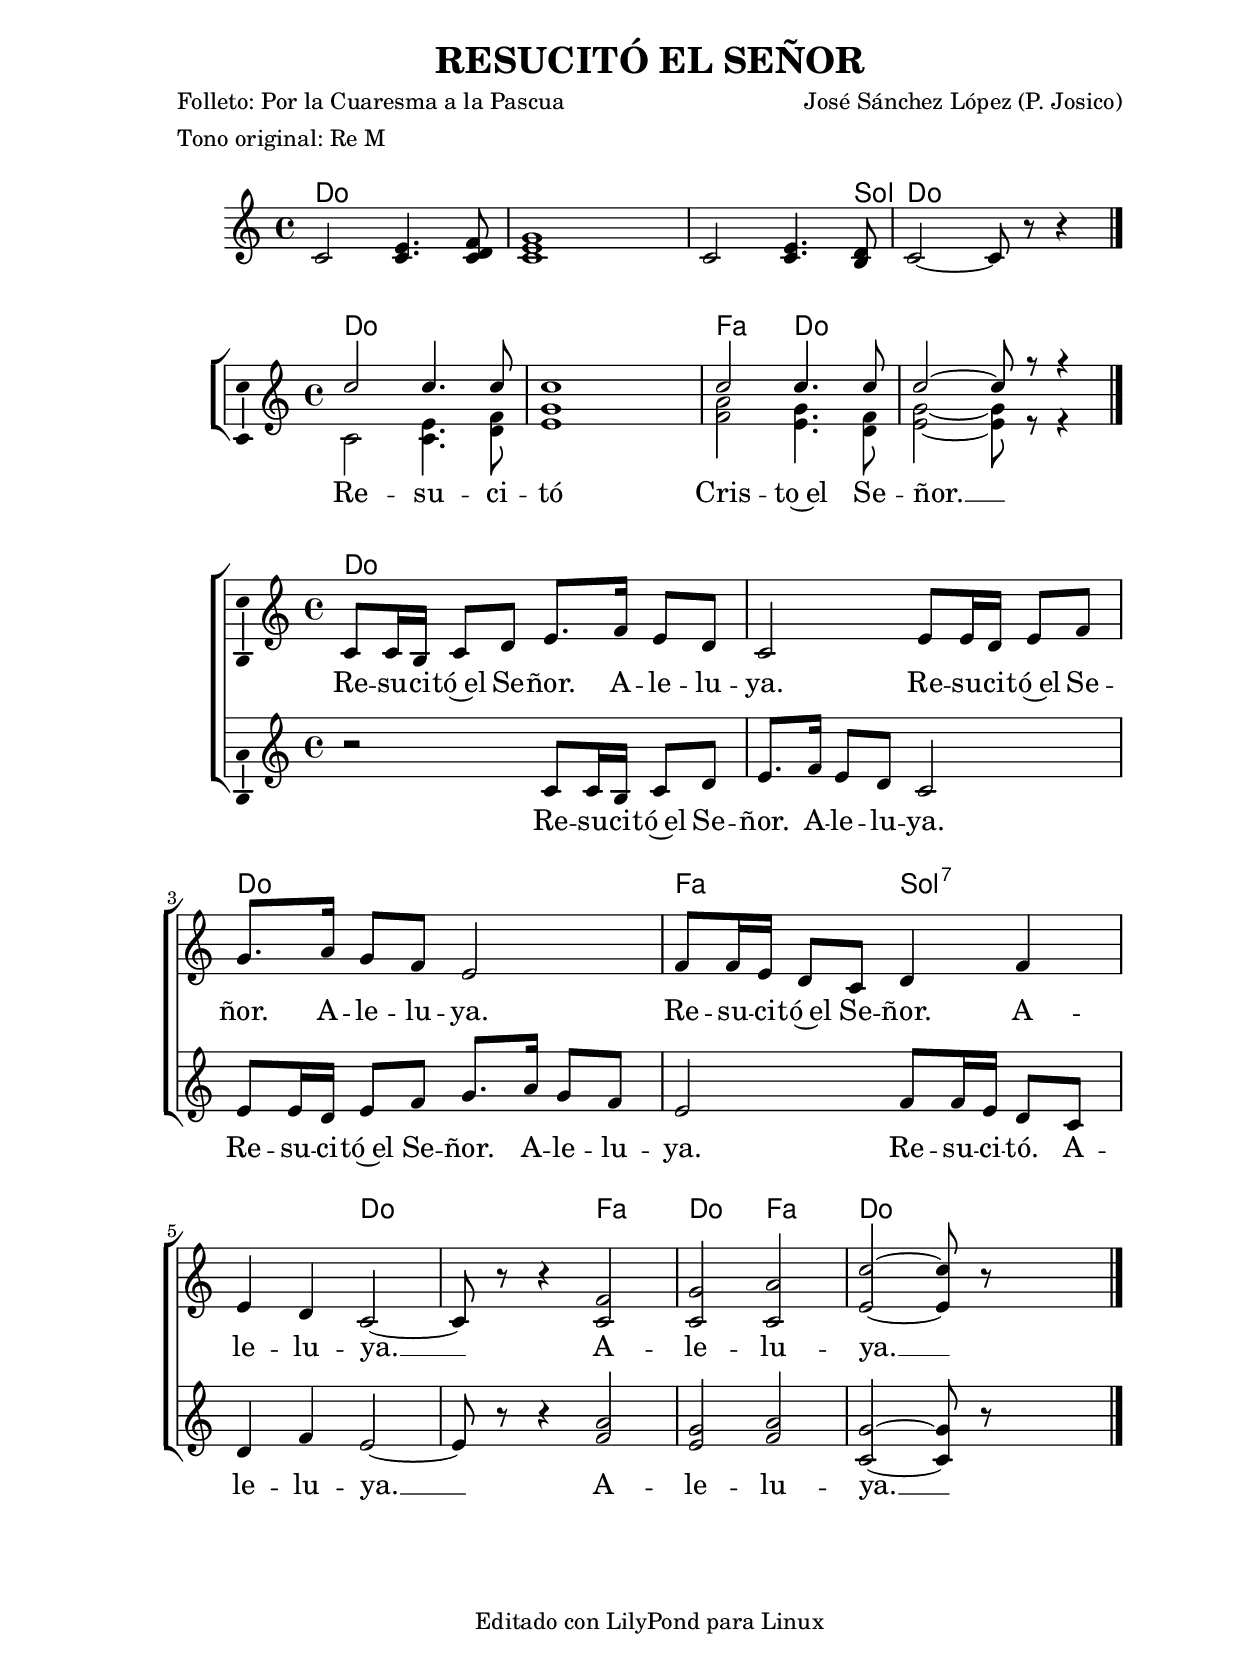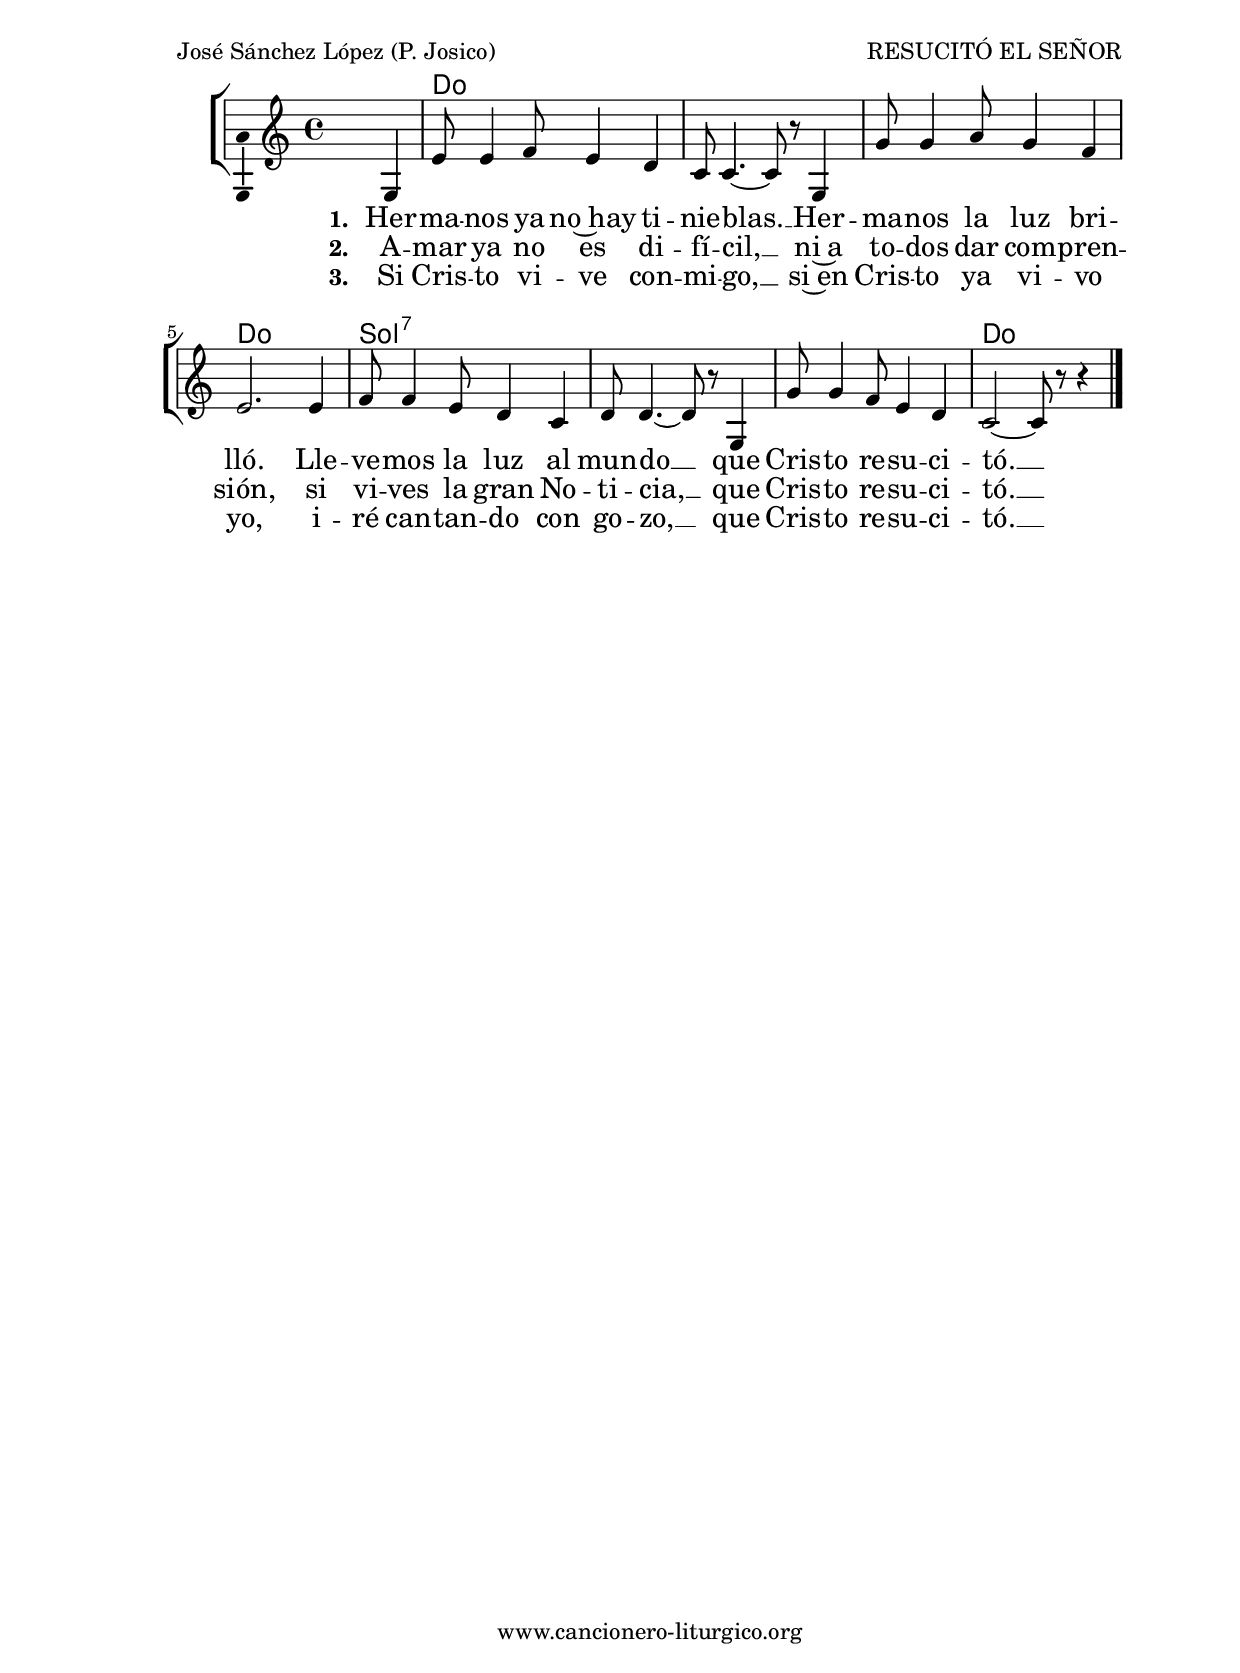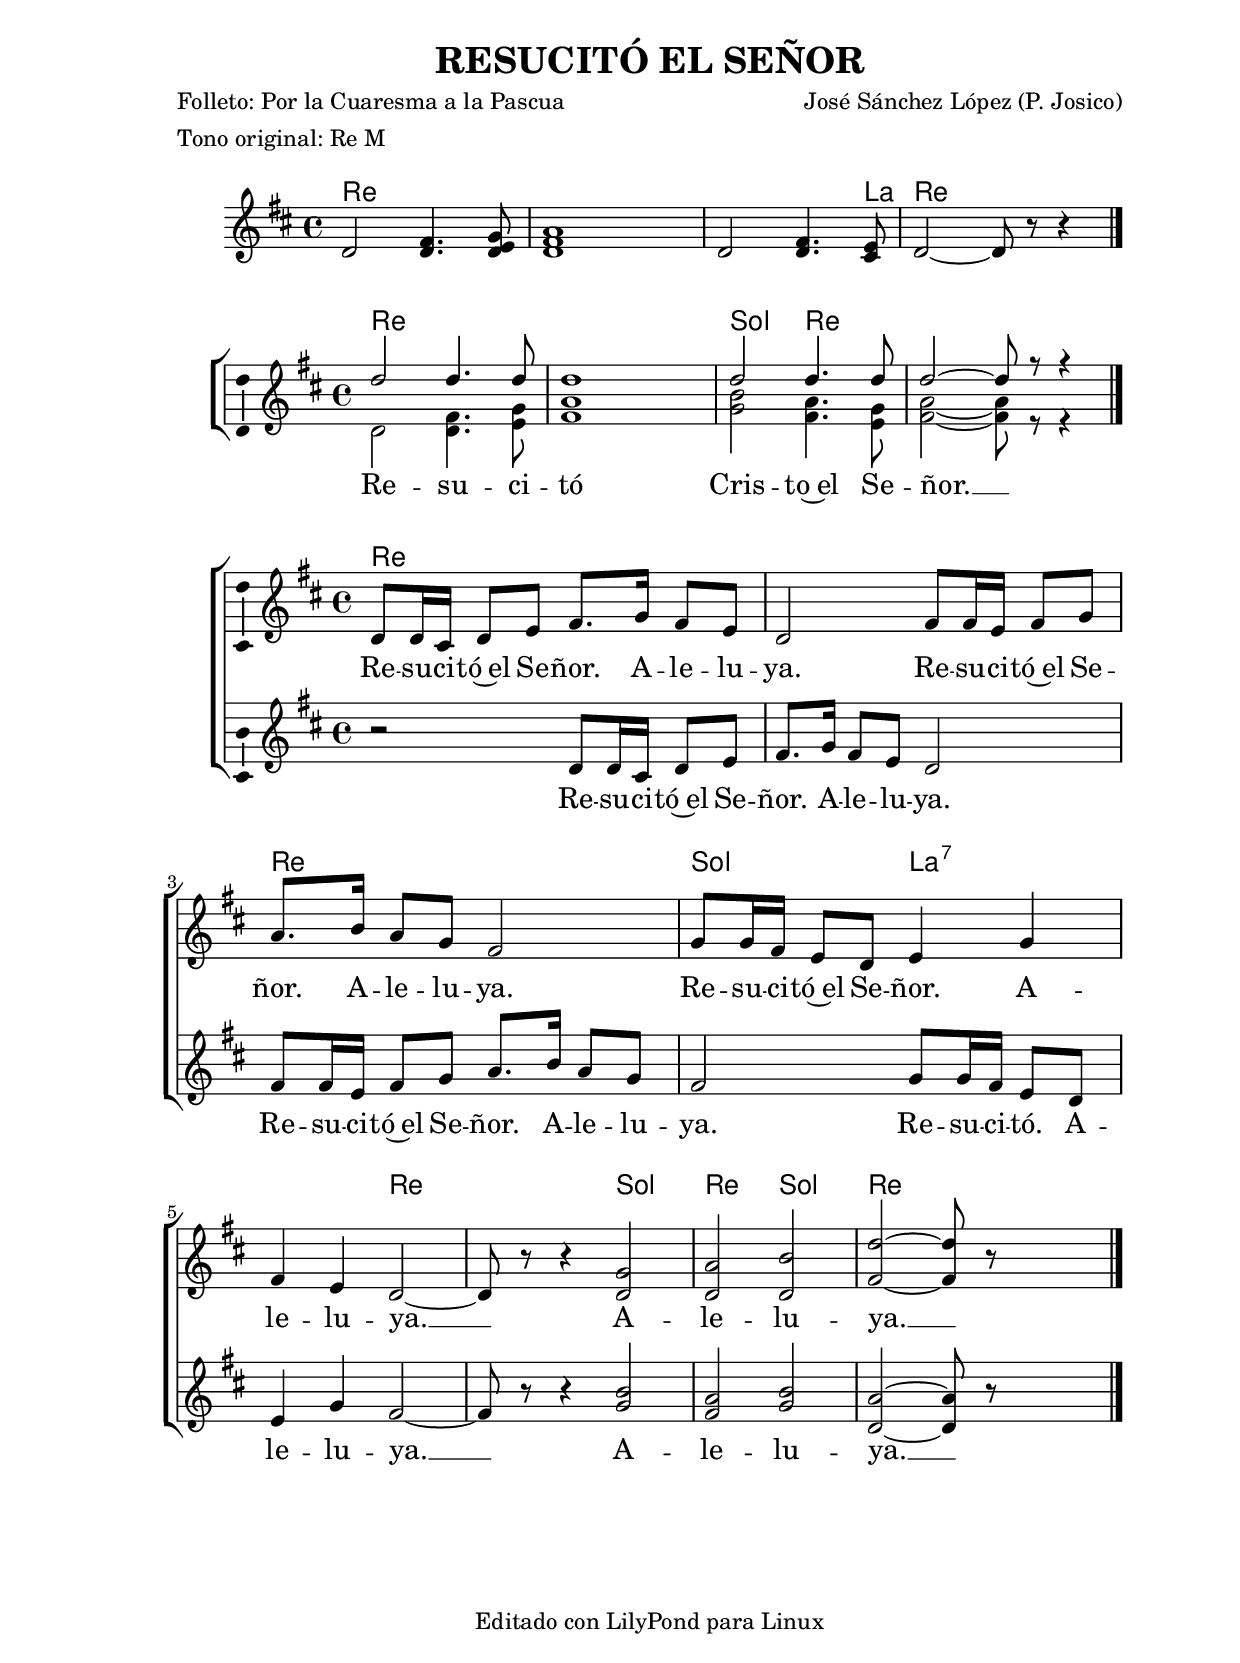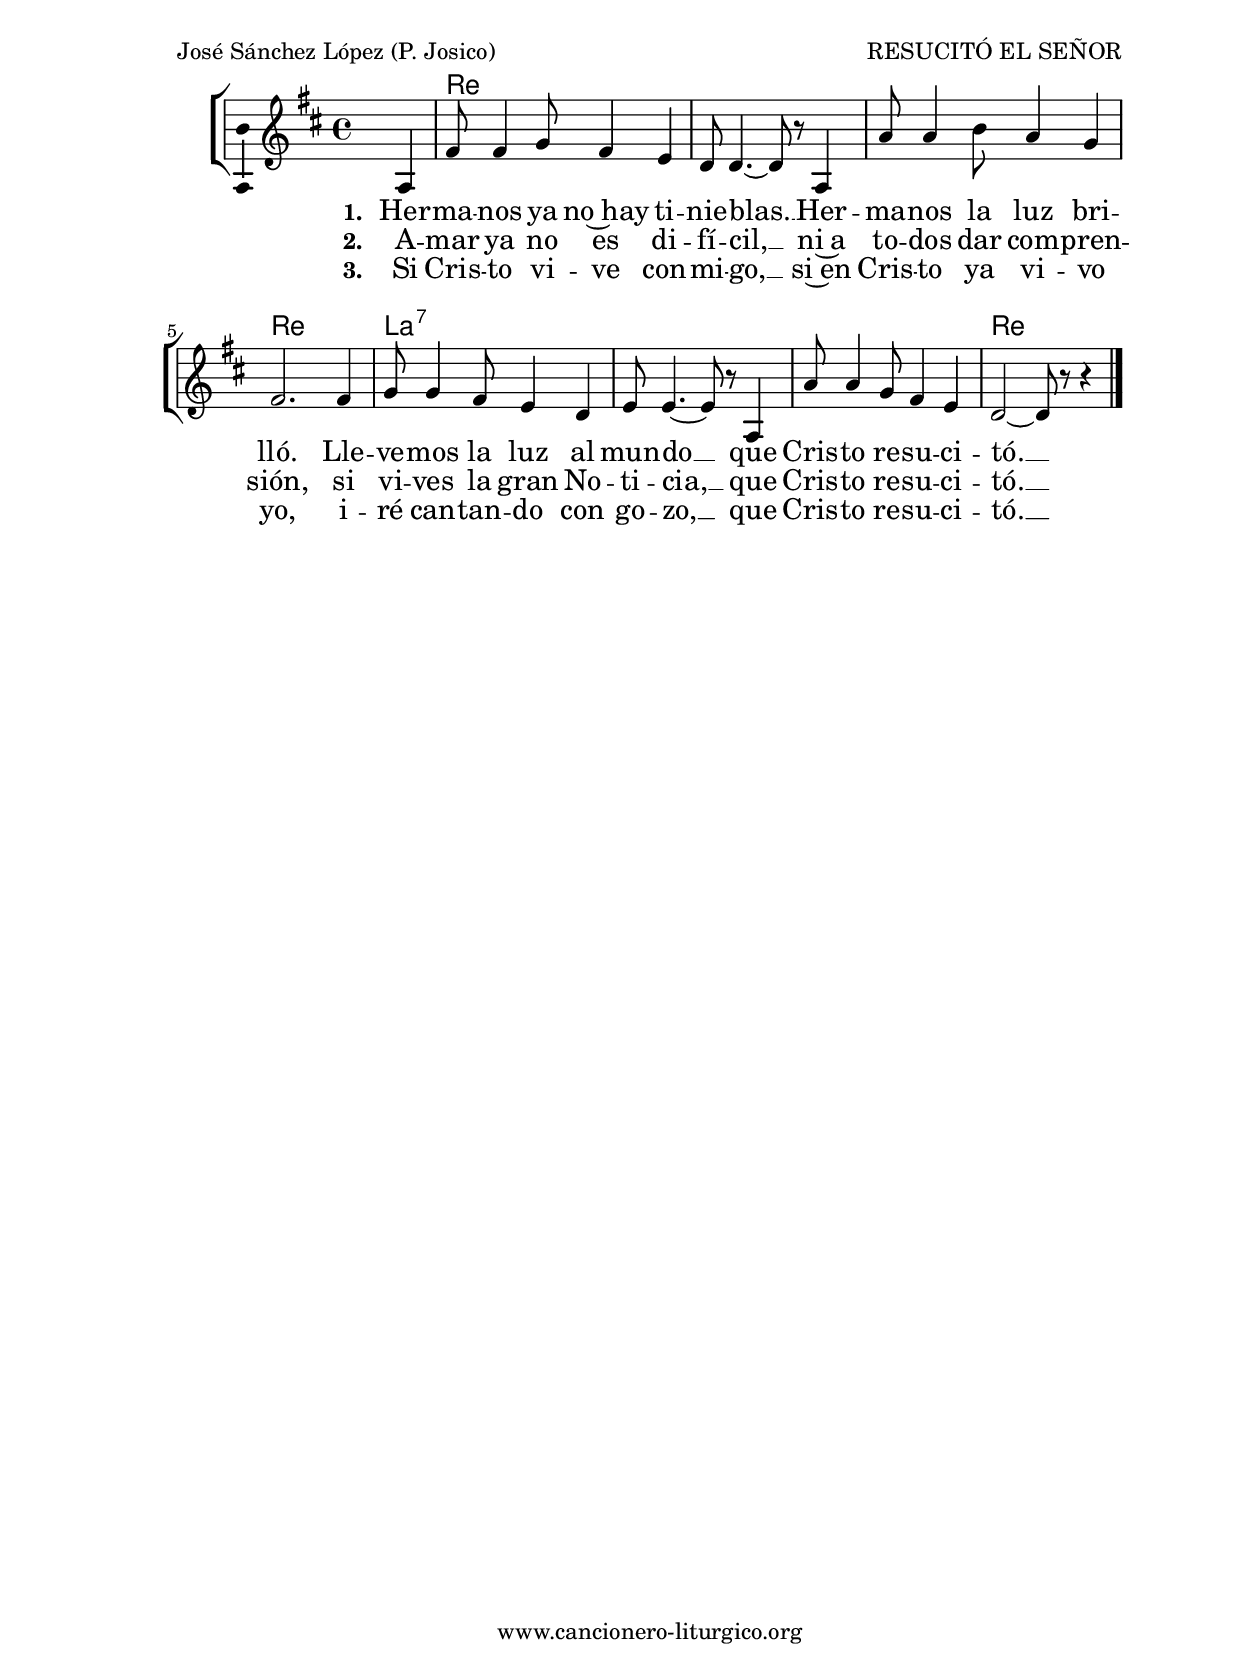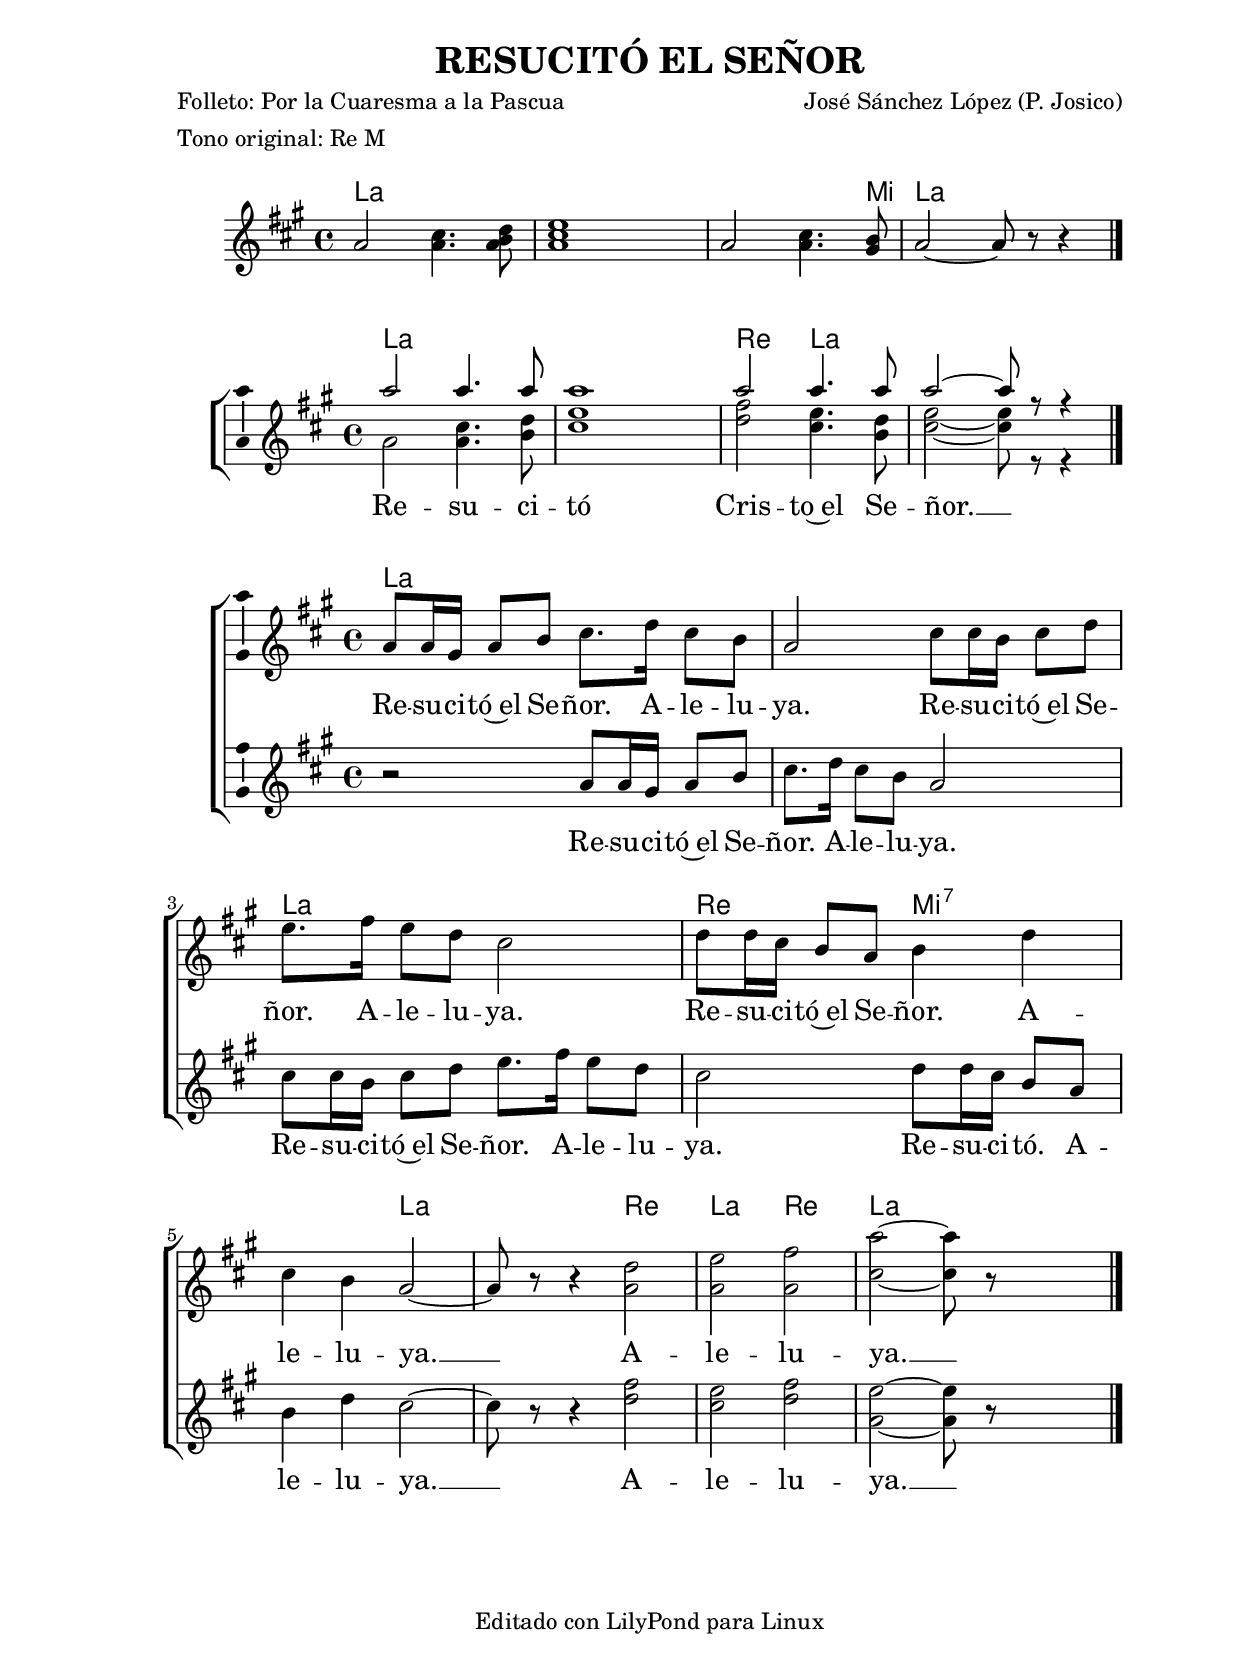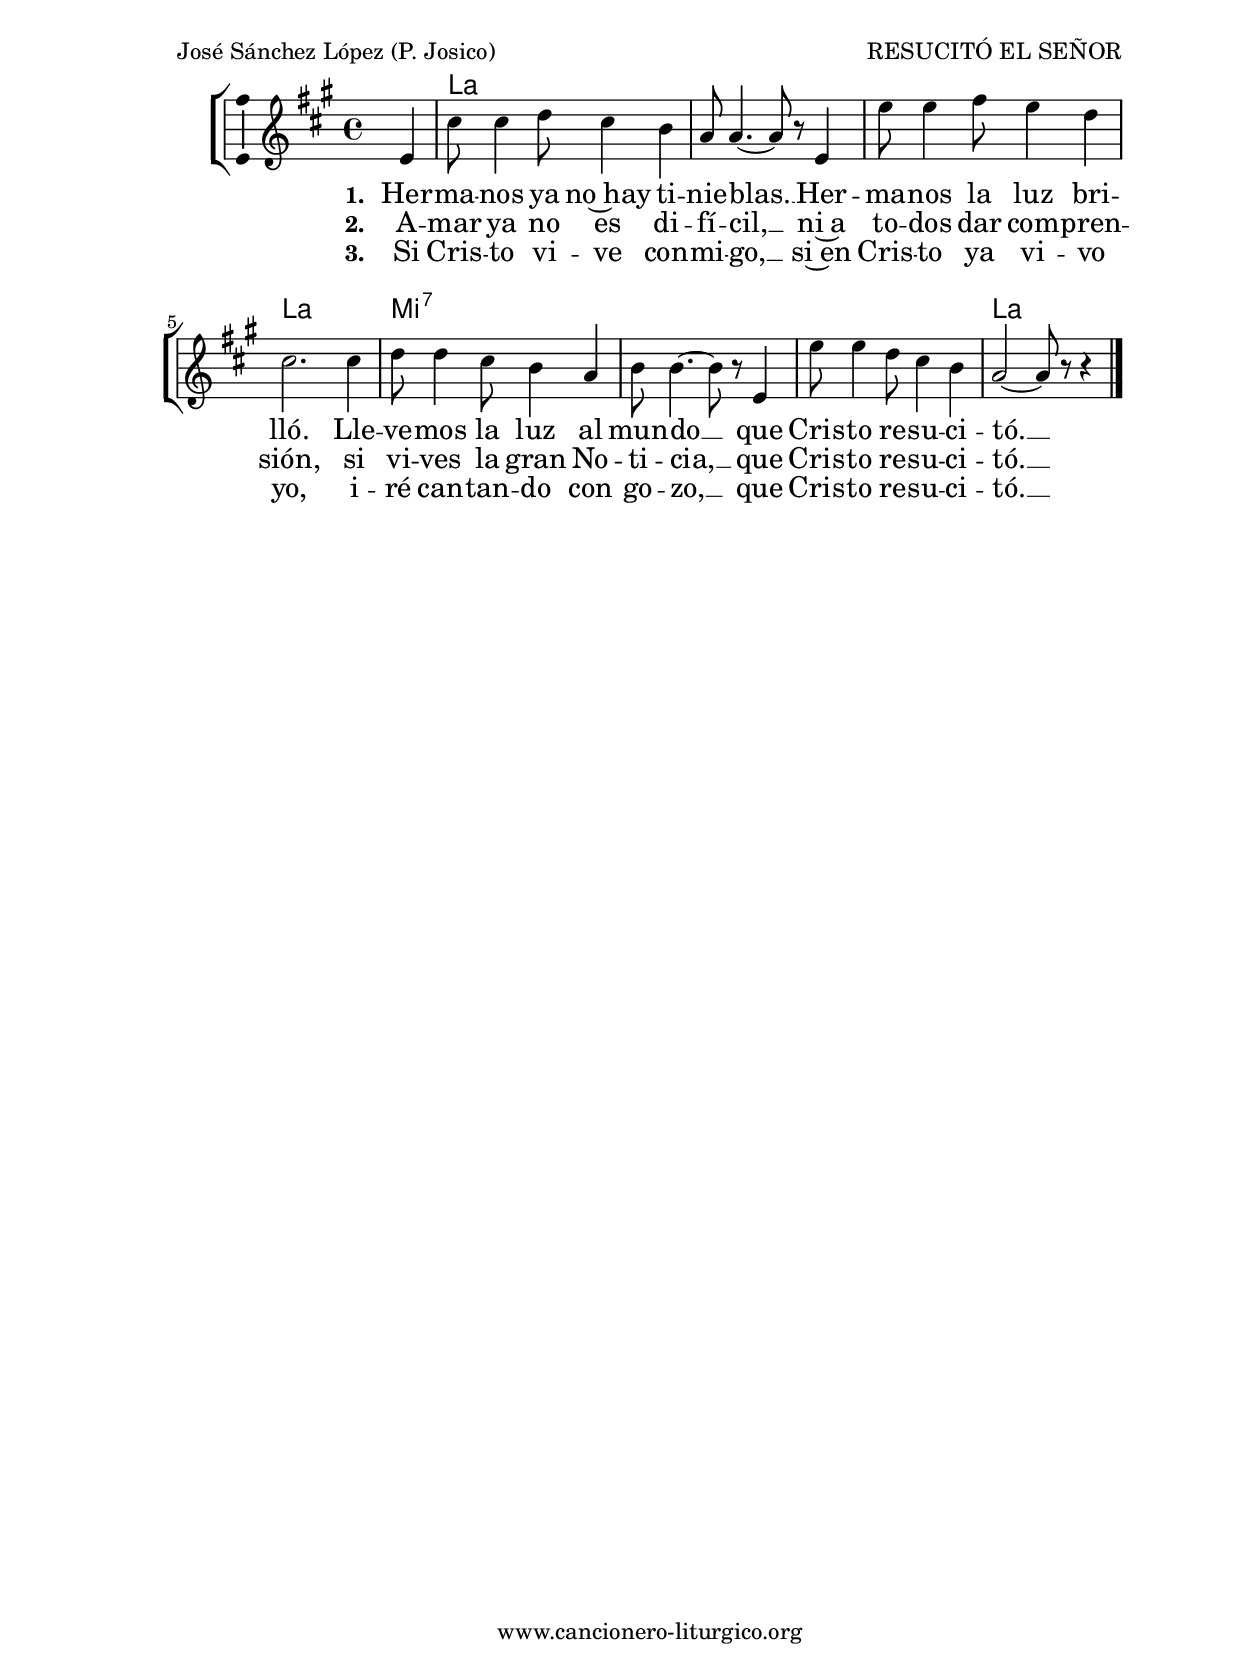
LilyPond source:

%
%para convertir .midi en .wav:
%timidity filename.midi -Ow -o finename.wav
%
%
%Para convertir de .wav a .mp3:
%lame -h -m j filename.wav
%
%
%para escuchar el midi:
%timidity nombrefichero.midi
%


%versión de lilypond para la que se ha escrito esta partitura:
\version "2.16.0"

	%Tamaño papel
	#(set-default-paper-size "a4")
	%Tamaño partitura
	#(set-global-staff-size 20)
	%No responde al pulsar sobre una nota
	#(ly:set-option 'point-and-click #f)

%parámetros del encabezamiento:
\header {
	title = "RESUCITÓ EL SEÑOR"
	subtitle = ""
	composer = "José Sánchez López (P. Josico)"
	poet = "Folleto: Por la Cuaresma a la Pascua"
	meter = "Tono original: Re M"
	arranger = ""
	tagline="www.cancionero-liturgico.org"
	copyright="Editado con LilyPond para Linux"
	}

%parámetros asociados al papel:
\paper  {
	oddHeaderMarkup = \markup {\fill-line { \on-the-fly #not-first-page \fromproperty #'header:title \on-the-fly #not-first-page \fromproperty #'header:composer }}
	evenHeaderMarkup = \markup {\fill-line { \fromproperty #'header:composer \fromproperty #'header:title }}
	#(set-paper-size "a4")
	print-page-number = ##f
	first-page-number = 1
	print-first-page-number = ##f
%	head-separation = 3.0 \cm
	top-margin = 2.0 \cm
	bottom-margin = 0.5\cm
%%%	bottom-margin = -2.0\cm
	left-margin = 3.0 \cm
	line-width = 16.0 \cm 
	indent = 8\mm
	interscoreline = 2.\mm
	between-system-space = 15\mm
%	para que las partituras no llenen la hoja:
	ragged-bottom = ##t
%	idem para la última hoja:
	ragged-last-bottom = ##f
%	para que las partituras llenen el ancho del papel:
	ragged-last = ##f
	after-title-space = 2.5 \cm
%page-count=1
%system-count=8

	%Flexible Vertical Spacing
%	markup-markup-spacing =
%	#'((basic-distance . 15) (minimum-distance . 15) (padding . 3))
	markup-system-spacing =
	#'((basic-distance . 15) (minimum-distance . 15) (padding . 3))
	system-system-spacing =
	#'((basic-distance . 15) (minimum-distance . 15) (padding . 3))
	score-system-spacing =
	#'((basic-distance . 15) (minimum-distance . 15) (padding . 5))
%	top-system-spacing = % header
%	#'((basic-distance . 8) (minimum-distance . 0) (padding . 0))
%	top-markup-spacing =
%	#'((basic-distance . 20) (minimum-distance . 20) (padding . 0))
	last-bottom-spacing = % footer
	#'((basic-distance . 5) (minimum-distance . 5) (padding . 0))
%	score-markup-spacing =
%	#'((basic-distance . 16) (minimum-distance . 13) (padding . 0))

	}


%parámetros que afectan a toda la partitura:
global =  {
	%clave de sol (G):
	\clef G
	%armadura:
	\transpose d c
	\key d \major
	\tempo 4=80
	\set Score.tempoHideNote = ##t
	}


acordesintro = {
	\italianChords
	\chordmode {
	\transpose d c
{

d2 s
d s
d s4. a8
d2 s

}
}
}

melodiaintro = 

	\transpose d c
{
	\relative c'{
	\time 4/4

d2 <d fis>4. <d e g>8
<d fis a>1
d2 <d fis>4. <cis e>8
d2~d8 r8 r4

\bar "|."
}
}

acordes = {
	\italianChords
	\chordmode {
	\transpose d c
{

d2 s
d s
g d
d2 s

	}
	}
}

melodia = 

	\transpose d c
{
	\relative c''{
	\time 4/4

<<
\new Voice = "arriba"
{
\voiceOne
d2 d4. d8
d1
d2 d4. d8
d2~d8 r8 r4
}
%%\\
\new Voice = "abajo"
{
\voiceTwo
<<
{
s2 fis,4. g8
a1
b2 a4. g8
a2~a8 r8 r4
}
{
d,2 d4. e8
fis1
g2 fis4. e8
fis2~fis8 r8 r4
}
>>
}
>>


\bar "|."
	}
	}

acordespoli = {
	\italianChords
	\chordmode {
	\transpose d c
{

d2 s d s d s g a:7 s d s g d g d s

	}
	}
}

melodiauno = 

	\transpose d c
{
	\relative c'{
	\time 4/4

d8 d16 cis d8 e fis8. g16 fis8 e
d2 fis8 fis16 e fis8 g
a8. b16 a8 g fis2
g8 g16 fis e8 d e4 g
fis4 e d2~
d8 r8 r4 <d g>2
<d a'> <d b'>
<fis d'>2~
<fis d'>8 r8 s4

\bar "|."
	}
	}

melodiados = 

	\transpose d c
{
	\relative c'{
	\time 4/4

r2 d8 d16 cis d8 e
fis8. g16 fis8 e d2
fis8 fis16 e fis8 g a8. b16 a8 g
fis2 g8 g16 fis e8 d
e4 g fis2~
fis8 r8 r4 <g b>2
<fis a> <g b>
<d a'>2~
<d a'>8 r8 s4

\bar "|."
	}
	}

acordesest = {
	\italianChords
	\chordmode {
	\transpose d c
{

s2 s
d s d s d s d s a:7 s a:7 s a:7 s d s
	}
	}
}

melodiaest = 

	\transpose d c
{
	\relative c'{
	\time 4/4

s2. a4
fis'8 fis4 g8 fis4 e
d8 d4.~d8 r8 a4
a'8 a4 b8 a4 g
fis2. fis4
g8 g4 fis8 e4 d
e8 e4.~e8 r8 a,4
a'8 a4 g8 fis4 e4
d2~d8 r8 r4

\bar "|."
	}
	}


texto = \lyricmode {
Re -- su -- ci -- tó Cris -- to~el Se -- ñor. __

	}

textouno = \lyricmode {
Re -- su -- ci -- tó~el Se -- ñor. A -- le -- lu -- ya.
Re -- su -- ci -- tó~el Se -- ñor. A -- le -- lu -- ya.
Re -- su -- ci -- tó~el Se -- ñor. A -- le -- lu -- ya. __
A -- le -- lu -- ya. __

	}

textodos = \lyricmode {
Re -- su -- ci -- tó~el Se -- ñor. A -- le -- lu -- ya.
Re -- su -- ci -- tó~el Se -- ñor. A -- le -- lu -- ya.
Re -- su -- ci -- tó. A -- le -- lu -- ya. __
A -- le -- lu -- ya. __

	}

textoest = \lyricmode {
\set stanza =#"1. " Her -- ma -- nos ya no~hay ti -- nie -- blas. __
Her -- ma -- nos la luz bri -- lló.
Lle -- ve -- mos la luz al mun -- do __
que Cris -- to re -- su -- ci -- tó. __

	}

textoestd = \lyricmode {
\set stanza =#"2. " A -- mar ya no es di -- fí -- cil, __
ni~a to -- dos dar com -- pren -- sión,
si vi -- ves la gran No -- ti -- cia, __
que Cris -- to re -- su -- ci -- tó. __

	}

textoestt = \lyricmode {
\set stanza =#"3. " Si Cris -- to vi -- ve con -- mi -- go, __
si~en Cris -- to ya vi -- vo yo,
i -- ré can -- tan -- do con go -- zo, __
que Cris -- to re -- su -- ci -- tó. __

	}


acordesintroStaff = \context ChordNames = acordesintroStaff <<
	\set chordChanges = ##t
	\acordesintro
	>>

acordesStaff = \context ChordNames = acordesStaff <<
	\set chordChanges = ##t
	\acordes
	>>

acordespoliStaff = \context ChordNames = acordespoliStaff <<
	\set chordChanges = ##t
	\acordespoli
	>>

acordesestStaff = \context ChordNames = acordesestStaff <<
	\set chordChanges = ##t
	\acordesest
	>>


vozintroStaff = \context Voice = vozintroStaff
<<
	\override Staff.StaffSymbol #'staff-space = #(magstep -0.35)
	\set Staff.midiInstrument = #"english horn"
	\set Staff.midiMinimumVolume = #0.7
	\set Staff.midiMaximumVolume = #0.9
	\global
	\melodiaintro
	>>

vozStaff = \context Staff = vozStaff
\with {\consists "Ambitus_engraver"}
<<
%	\set Staff.instrumentName = ""
%	\set Staff.shortInstrumentName = ""
%	\set Staff.midiInstrument = #"clarinet"
%	\set Staff.midiInstrument = #"cello"
%	\set Staff.midiInstrument = #"flute"
	\set Staff.midiInstrument = #"electric guitar (jazz)"
%	\set Staff.midiInstrument = #"english horn"
%	\set Staff.midiInstrument = #"violin"
%	\set Staff.midiInstrument = #"glockenspiel"
	\set Staff.midiMinimumVolume = #0.7
	\set Staff.midiMaximumVolume = #0.9
	\global
	\melodia
	>>

vozunoStaff = \context Voice = vozunoStaff
\with {\consists "Ambitus_engraver"}
<<
%	\set Staff.instrumentName = ""
%	\set Staff.shortInstrumentName = ""
%	\set Staff.midiInstrument = #"clarinet"
%	\set Staff.midiInstrument = #"cello"
%	\set Staff.midiInstrument = #"flute"
	\set Staff.midiInstrument = #"electric guitar (jazz)"
%	\set Staff.midiInstrument = #"english horn"
%	\set Staff.midiInstrument = #"violin"
%	\set Staff.midiInstrument = #"glockenspiel"
	\set Staff.midiMinimumVolume = #0.7
	\set Staff.midiMaximumVolume = #0.9
	\global
	\melodiauno
	>>

vozdosStaff = \context Voice = vozdosStaff
\with {\consists "Ambitus_engraver"}
<<
%	\set Staff.instrumentName = ""
%	\set Staff.shortInstrumentName = ""
%	\set Staff.midiInstrument = #"clarinet"
%	\set Staff.midiInstrument = #"cello"
%	\set Staff.midiInstrument = #"flute"
	\set Staff.midiInstrument = #"electric guitar (jazz)"
%	\set Staff.midiInstrument = #"english horn"
%	\set Staff.midiInstrument = #"violin"
%	\set Staff.midiInstrument = #"glockenspiel"
	\set Staff.midiMinimumVolume = #0.7
	\set Staff.midiMaximumVolume = #0.9
	\global
	\melodiados
	>>

vozestStaff = \context Voice = vozestStaff
\with {\consists "Ambitus_engraver"}
<<
%	\set Staff.instrumentName = ""
%	\set Staff.shortInstrumentName = ""
%	\set Staff.midiInstrument = #"clarinet"
%	\set Staff.midiInstrument = #"cello"
%	\set Staff.midiInstrument = #"flute"
	\set Staff.midiInstrument = #"electric guitar (jazz)"
%	\set Staff.midiInstrument = #"english horn"
%	\set Staff.midiInstrument = #"violin"
%	\set Staff.midiInstrument = #"glockenspiel"
	\set Staff.midiMinimumVolume = #0.7
	\set Staff.midiMaximumVolume = #0.9
	\global
	\melodiaest
	>>

textoStaff = \context Lyrics = textoStaff <<
%%%%%%%	\lyricsto vozStaff \texto
	\lyricsto "arriba" \texto
	>>

textounoStaff = \context Lyrics = textounoStaff <<
	\lyricsto vozunoStaff \textouno
	>>

textodosStaff = \context Lyrics = textodosStaff <<
	\lyricsto vozdosStaff \textodos
	>>

textoestStaff = \context Lyrics = textoestStaff <<
	\lyricsto vozestStaff \textoest
	>>

textoestdStaff = \context Lyrics = textoestdStaff <<
	\lyricsto vozestStaff \textoestd
	>>

textoesttStaff = \context Lyrics = textoesttStaff <<
	\lyricsto vozestStaff \textoestt
	>>


\book {
	\score {
		\context ChoirStaff {
%			\override StaffGroup.SystemStartBracket #'collapse-height = #1
%			\override Score.SystemStartBar #'collapse-height = #1
			<<
			\acordesintroStaff
			\vozintroStaff
			>>
			}
		\layout {
	    		\context {
				\Lyrics
				\override LyricText #'font-size = #2
				}
	   		 \context {
				\Score
				\override StaffSymbol #'staff-space = #(magstep +3)
				}
			}
		}
	\score {
		\context ChoirStaff {
			\override StaffGroup.SystemStartBracket #'collapse-height = #1
			\override Score.SystemStartBar #'collapse-height = #1
			<<
			\acordesStaff
			\vozStaff
			\textoStaff
			>>
			}
		\layout {
	    		\context {
				\Lyrics
				\override LyricText #'font-size = #2
				}
	   		 \context {
				\Score
				\override StaffSymbol #'staff-space = #(magstep +3)
				}
			}
		}
	\score {
		\context ChoirStaff {
%			\override StaffGroup.SystemStartBracket #'collapse-height = #1
%			\override Score.SystemStartBar #'collapse-height = #1
			<<
			\acordespoliStaff
			\vozunoStaff
			\textounoStaff
			\vozdosStaff
			\textodosStaff
			>>
			}
		\layout {
	    		\context {
				\Lyrics
				\override LyricText #'font-size = #2
				}
	   		 \context {
				\Score
				\override StaffSymbol #'staff-space = #(magstep +3)
				}
			}
		}
	\score {
		\context ChoirStaff {
			\override StaffGroup.SystemStartBracket #'collapse-height = #1
			\override Score.SystemStartBar #'collapse-height = #1
			<<
			\acordesestStaff
			\vozestStaff
			\textoestStaff
			\textoestdStaff
			\textoesttStaff
			>>
			}
		\layout {
	    		\context {
				\Lyrics
				\override LyricText #'font-size = #2
				}
	   		 \context {
				\Score
				\override StaffSymbol #'staff-space = #(magstep +3)
				}
system-count=2
			}
		}
	\score {
		\unfoldRepeats
		\context ChoirStaff {
			<<
			\acordesintroStaff
			\vozintroStaff
			>>
			<<
			\acordesStaff
			\vozStaff
			>>
			<<
			\acordespoliStaff
			\vozunoStaff
			\vozdosStaff
			>>
			<<
			\acordesestStaff
			\vozestStaff
			>>
			}
		\midi {
	  		\context {
	  			\Score
				tempoWholesPerMinute = #(ly:make-moment 70 4)
				}
			}
		}
	}



#(define output-suffix "C")
\book {
	\score {
		\context ChoirStaff {
%			\override StaffGroup.SystemStartBracket #'collapse-height = #1
%			\override Score.SystemStartBar #'collapse-height = #1
\transpose c d
			<<
			\acordesintroStaff
			\vozintroStaff
			>>
			}
		\layout {
	    		\context {
				\Lyrics
				\override LyricText #'font-size = #2
				}
	   		 \context {
				\Score
				\override StaffSymbol #'staff-space = #(magstep +3)
				}
			}
		}
	\score {
		\context ChoirStaff {
			\override StaffGroup.SystemStartBracket #'collapse-height = #1
			\override Score.SystemStartBar #'collapse-height = #1
\transpose c d
			<<
			\acordesStaff
			\vozStaff
			\textoStaff
			>>
			}
		\layout {
	    		\context {
				\Lyrics
				\override LyricText #'font-size = #2
				}
	   		 \context {
				\Score
				\override StaffSymbol #'staff-space = #(magstep +3)
				}
			}
		}
	\score {
		\context ChoirStaff {
%			\override StaffGroup.SystemStartBracket #'collapse-height = #1
%			\override Score.SystemStartBar #'collapse-height = #1
\transpose c d
			<<
			\acordespoliStaff
			\vozunoStaff
			\textounoStaff
			\vozdosStaff
			\textodosStaff
			>>
			}
		\layout {
	    		\context {
				\Lyrics
				\override LyricText #'font-size = #2
				}
	   		 \context {
				\Score
				\override StaffSymbol #'staff-space = #(magstep +3)
				}
			}
		}
	\score {
		\context ChoirStaff {
			\override StaffGroup.SystemStartBracket #'collapse-height = #1
			\override Score.SystemStartBar #'collapse-height = #1
\transpose c d
			<<
			\acordesestStaff
			\vozestStaff
			\textoestStaff
			\textoestdStaff
			\textoesttStaff
			>>
			}
		\layout {
	    		\context {
				\Lyrics
				\override LyricText #'font-size = #2
				}
	   		 \context {
				\Score
				\override StaffSymbol #'staff-space = #(magstep +3)
				}
system-count=2
			}
		}
	}

#(define output-suffix "S")
\book {
	\score {
		\context ChoirStaff {
%			\override StaffGroup.SystemStartBracket #'collapse-height = #1
%			\override Score.SystemStartBar #'collapse-height = #1
\transpose c a
			<<
			\acordesintroStaff
			\vozintroStaff
			>>
			}
		\layout {
	    		\context {
				\Lyrics
				\override LyricText #'font-size = #2
				}
	   		 \context {
				\Score
				\override StaffSymbol #'staff-space = #(magstep +3)
				}
			}
		}
	\score {
		\context ChoirStaff {
			\override StaffGroup.SystemStartBracket #'collapse-height = #1
			\override Score.SystemStartBar #'collapse-height = #1
\transpose c a
			<<
			\acordesStaff
			\vozStaff
			\textoStaff
			>>
			}
		\layout {
	    		\context {
				\Lyrics
				\override LyricText #'font-size = #2
				}
	   		 \context {
				\Score
				\override StaffSymbol #'staff-space = #(magstep +3)
				}
			}
		}
	\score {
		\context ChoirStaff {
%			\override StaffGroup.SystemStartBracket #'collapse-height = #1
%			\override Score.SystemStartBar #'collapse-height = #1
\transpose c a
			<<
			\acordespoliStaff
			\vozunoStaff
			\textounoStaff
			\vozdosStaff
			\textodosStaff
			>>
			}
		\layout {
	    		\context {
				\Lyrics
				\override LyricText #'font-size = #2
				}
	   		 \context {
				\Score
				\override StaffSymbol #'staff-space = #(magstep +3)
				}
			}
		}
	\score {
		\context ChoirStaff {
			\override StaffGroup.SystemStartBracket #'collapse-height = #1
			\override Score.SystemStartBar #'collapse-height = #1
\transpose c a
			<<
			\acordesestStaff
			\vozestStaff
			\textoestStaff
			\textoestdStaff
			\textoesttStaff
			>>
			}
		\layout {
	    		\context {
				\Lyrics
				\override LyricText #'font-size = #2
				}
	   		 \context {
				\Score
				\override StaffSymbol #'staff-space = #(magstep +3)
				}
system-count=2
			}
		}
	}


